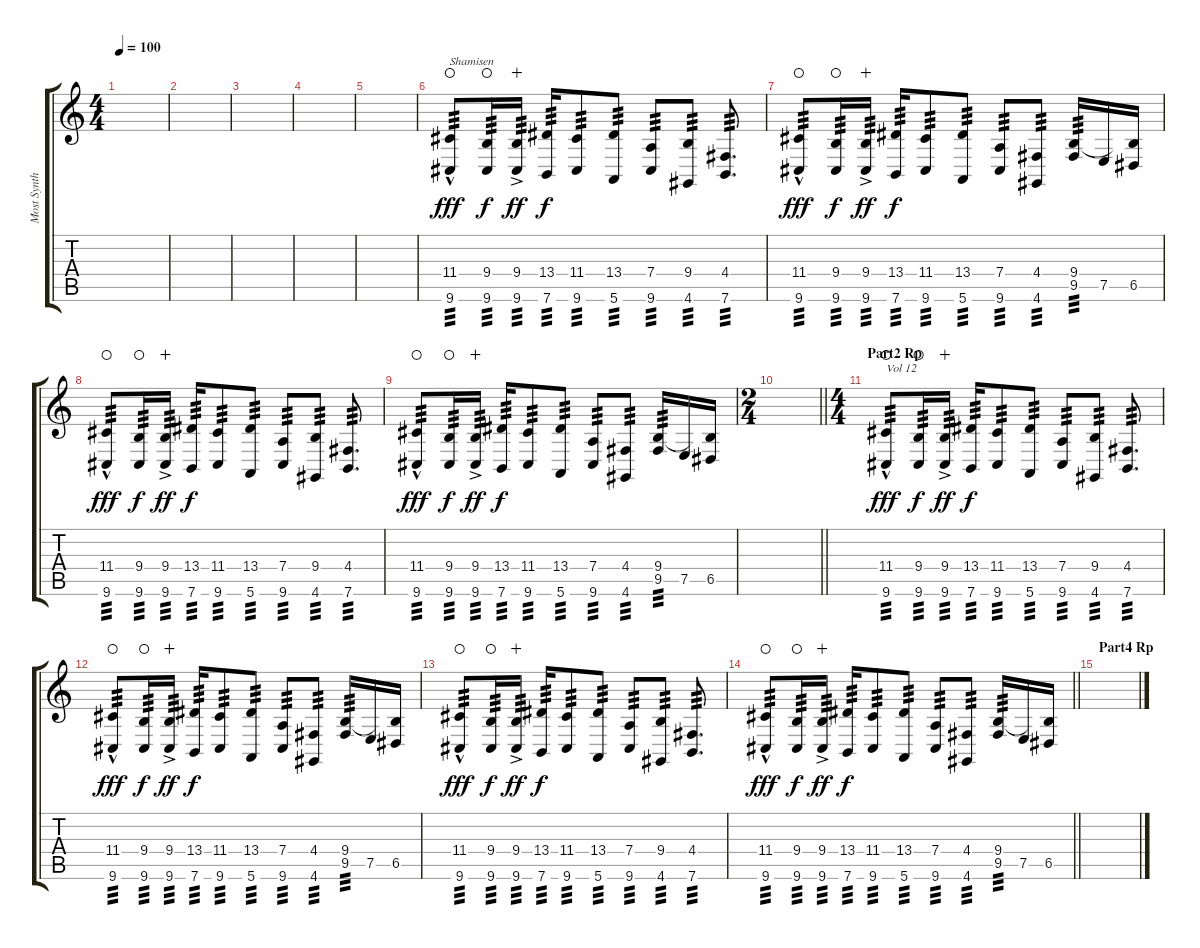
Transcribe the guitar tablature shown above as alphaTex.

\track ("Most Synths" "Most Synth") {instrument shamisen}
\staff {score tabs}
\tuning (E4 B3 G3 D3 A2 E2) {hide}
\ts (4 4)
\tempo 100
\clef g2
\ks c
|
|
|
|
|
(11.4 9.6{hac}).8{txt "Shamisen" tp 3 dy fff instrument shamisen waho} (9.4 9.6).16{tp 3 dy f waho} (9.4 9.6{ac}).16{tp 3 dy ff wahc} (13.4 7.6).16{tp 3 dy f} (11.4 9.6).8{tp 3} (13.4 5.6).8{tp 3} (7.4 9.6).8{tp 3} (9.4 4.6).8{tp 3} (4.4 7.6).8{d tp 3} |
(11.4 9.6{hac}).8{tp 3 dy fff waho} (9.4 9.6).16{tp 3 dy f waho} (9.4 9.6{ac}).16{tp 3 dy ff wahc} (13.4 7.6).16{tp 3 dy f} (11.4 9.6).8{tp 3} (13.4 5.6).8{tp 3} (7.4 9.6).8{tp 3} (4.4 4.6).8{tp 3} (9.4 9.5).16{tp 3} 7.5.16 (9.4{t} 6.5).16 |
(11.4 9.6{hac}).8{tp 3 dy fff waho} (9.4 9.6).16{tp 3 dy f waho} (9.4 9.6{ac}).16{tp 3 dy ff wahc} (13.4 7.6).16{tp 3 dy f} (11.4 9.6).8{tp 3} (13.4 5.6).8{tp 3} (7.4 9.6).8{tp 3} (9.4 4.6).8{tp 3} (4.4 7.6).8{d tp 3} |
(11.4 9.6{hac}).8{tp 3 dy fff waho} (9.4 9.6).16{tp 3 dy f waho} (9.4 9.6{ac}).16{tp 3 dy ff wahc} (13.4 7.6).16{tp 3 dy f} (11.4 9.6).8{tp 3} (13.4 5.6).8{tp 3} (7.4 9.6).8{tp 3} (4.4 4.6).8{tp 3} (9.4 9.5).16{tp 3} 7.5.16 (9.4{t} 6.5).16 |
\ts (2 4)
\barLineRight lightlight
|
\ts (4 4)
\section ("" "Part2 Rp")
(11.4 9.6{hac}).8{txt "Vol 12" tp 3 dy fff volume 12 waho} (9.4 9.6).16{tp 3 dy f waho} (9.4 9.6{ac}).16{tp 3 dy ff wahc} (13.4 7.6).16{tp 3 dy f} (11.4 9.6).8{tp 3} (13.4 5.6).8{tp 3} (7.4 9.6).8{tp 3} (9.4 4.6).8{tp 3} (4.4 7.6).8{d tp 3} |
(11.4 9.6{hac}).8{tp 3 dy fff waho} (9.4 9.6).16{tp 3 dy f waho} (9.4 9.6{ac}).16{tp 3 dy ff wahc} (13.4 7.6).16{tp 3 dy f} (11.4 9.6).8{tp 3} (13.4 5.6).8{tp 3} (7.4 9.6).8{tp 3} (4.4 4.6).8{tp 3} (9.4 9.5).16{tp 3} 7.5.16 (9.4{t} 6.5).16 |
(11.4 9.6{hac}).8{tp 3 dy fff waho} (9.4 9.6).16{tp 3 dy f waho} (9.4 9.6{ac}).16{tp 3 dy ff wahc} (13.4 7.6).16{tp 3 dy f} (11.4 9.6).8{tp 3} (13.4 5.6).8{tp 3} (7.4 9.6).8{tp 3} (9.4 4.6).8{tp 3} (4.4 7.6).8{d tp 3} |
\barLineRight lightlight
(11.4 9.6{hac}).8{tp 3 dy fff waho} (9.4 9.6).16{tp 3 dy f waho} (9.4 9.6{ac}).16{tp 3 dy ff wahc} (13.4 7.6).16{tp 3 dy f} (11.4 9.6).8{tp 3} (13.4 5.6).8{tp 3} (7.4 9.6).8{tp 3} (4.4 4.6).8{tp 3} (9.4 9.5).16{tp 3} 7.5.16 (9.4{t} 6.5).16 |
\section ("" "Part4 Rp")
